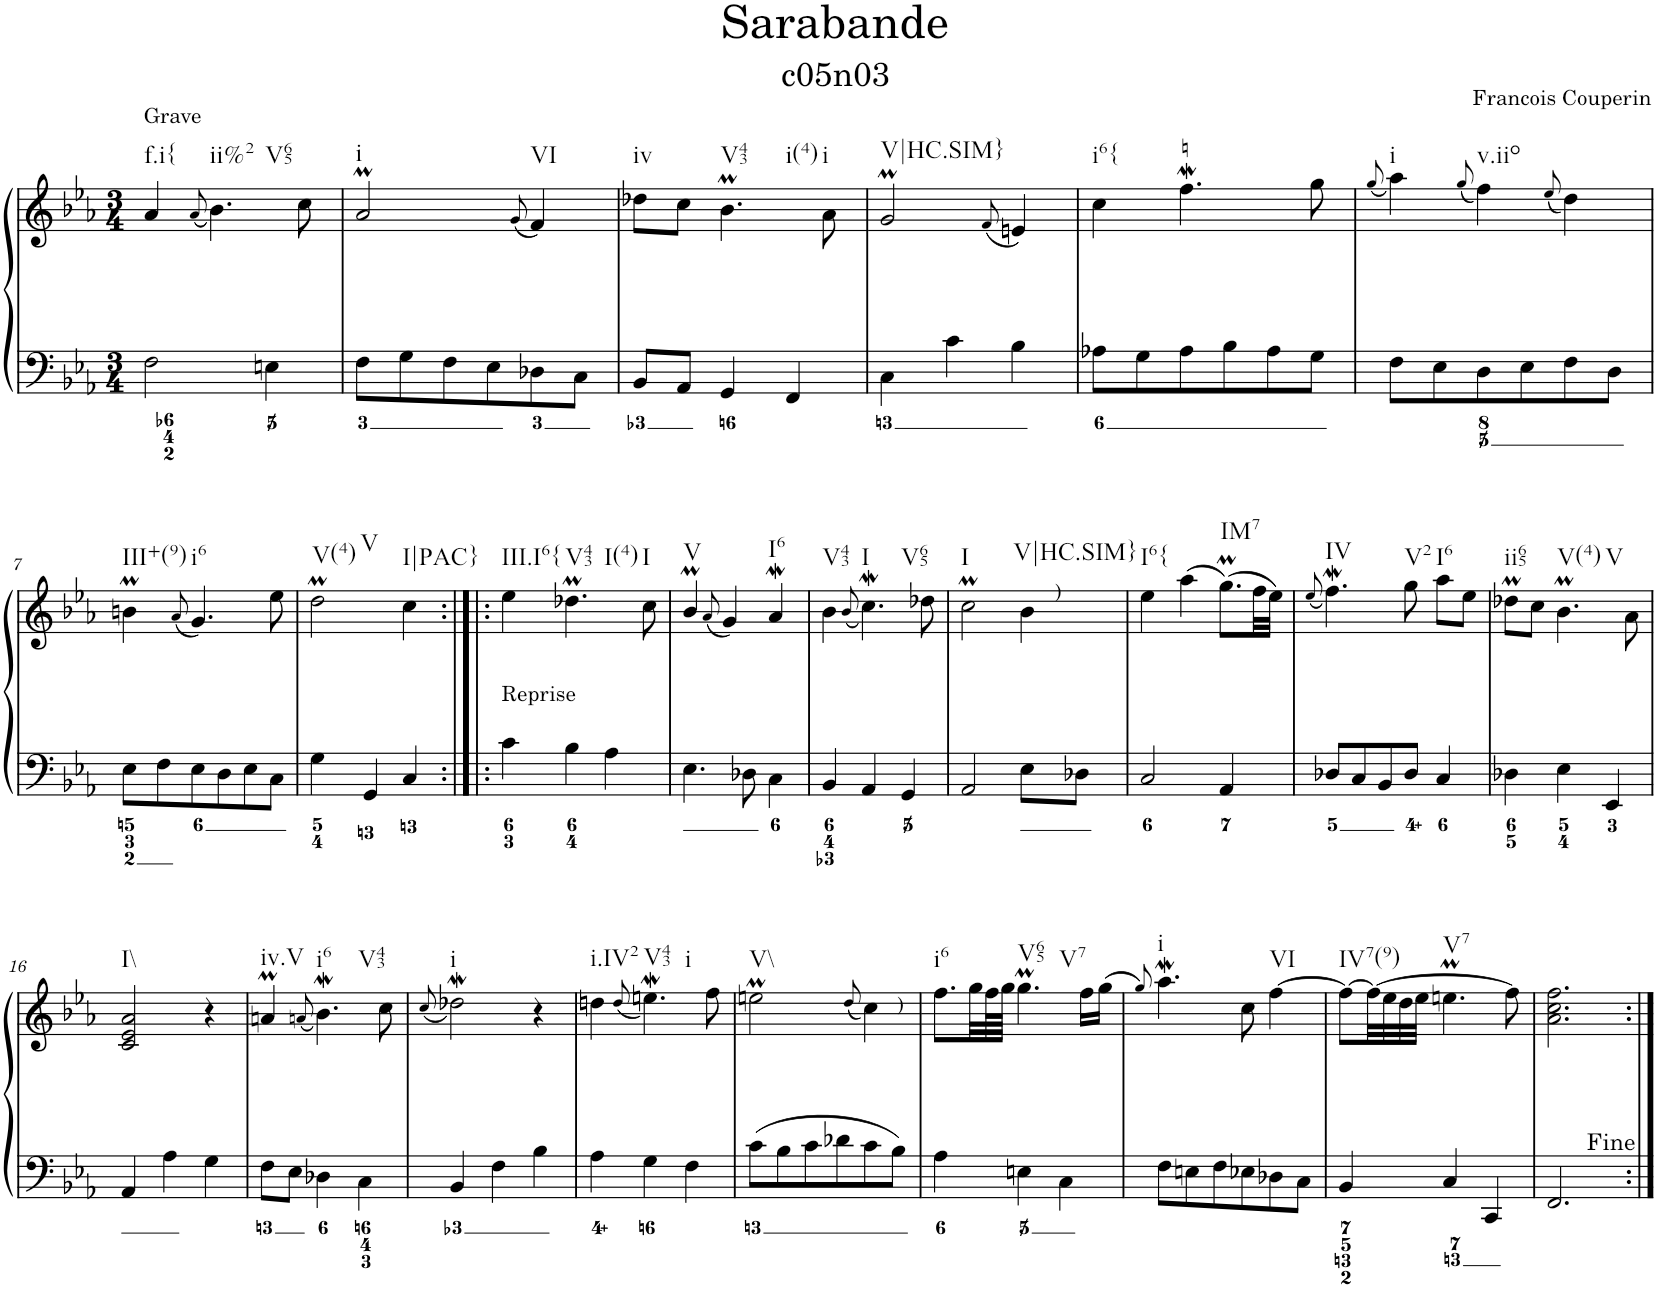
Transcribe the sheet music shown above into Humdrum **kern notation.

**kern	**kern
*part1	*part1
*staff2	*staff1
*I"Piano	*
*I'Pno.	*
*clefF4	*clefG2
*k[b-e-a-]	*k[b-e-a-]
*M3/4	*M3/4
=1	=1
!	!LO:TX:a:t=Grave
!	!LO:TX:b:t=f.i{
2F\	4a-/
.	(8qa-/
!	!LO:TX:b:t=ii%2
!	!LO:TX:b:t=V65
.	4.b-\)
4En\	.
.	8cc\
=2	=2
!	!LO:TX:b:t=i
8F\L	2a-M/
8G\	.
8F\	.
8E-\	.
.	(8qg/
!	!LO:TX:b:t=VI
8D-X\	4f/)
8C\J	.
=3	=3
!	!LO:TX:b:t=iv
8BB-/L	8dd-X\L
8AA-/J	8cc\J
!	!LO:TX:b:t=V43
!	!LO:TX:b:t=i(4)
4GG/	4.b-M\
4FF/	.
!	!LO:TX:b:t=i
.	8a-\
=4	=4
!	!LO:TX:b:t=V|HC.SIM}
4C\	2gm/
4c\	.
.	(8qf/
4B-\	4en/)
=5	=5
!	!LO:TX:b:t=i6{
8A-X\L	4cc\
8G\	.
!	!LO:TX:a:t=♮
8A-\	4.ffW\
8B-\	.
8A-\	.
8G\J	8gg\
=6	=6
.	(8qgg/
!	!LO:TX:b:t=i
8F\L	4aa-\)
8E-\	.
.	(8qgg/
!	!LO:TX:b:t=v.iio
8D\	4ff\)
8E-\	.
.	(8qee-/
8F\	4dd\)
8D\J	.
!!LO:LB:g=z
=7	=7
!	!LO:TX:b:t=III+(9)
8E-\L	4bnm\
8F\	.
.	(8qa-/
!	!LO:TX:b:t=i6
8E-\	4.g/)
8D\	.
8E-\	.
8C\J	8ee-\
=8	=8
!	!LO:TX:b:t=V(4)
!	!LO:TX:b:t=V
4G\	2ddm\
4GG/	.
!	!LO:TX:b:t=I|PAC}
4C/	4cc\
=9:|!|:	=9:|!|:
!	!LO:TX:b:t=Reprise
!	!LO:TX:b:t=III.I6{
4c\	4ee-\
!	!LO:TX:b:t=V43
!	!LO:TX:b:t=I(4)
4B-\	4.dd-XM\
4A-\	.
!	!LO:TX:b:t=I
.	8cc\
=10	=10
!	!LO:TX:b:t=V
4.E-\	4b-M/
.	(8qa-/
.	4g/)
8D-X\	.
!	!LO:TX:b:t=I6
4C\	4a-w/
=11	=11
!	!LO:TX:b:t=V43
4BB-/	4b-\
.	(8qb-/
!	!LO:TX:b:t=I
!	!LO:TX:b:t=V65
4AA-/	4.ccW\)
4GG/	.
.	8dd-X\
=12	=12
!	!LO:TX:b:t=I
2AA-/	2ccM\
!	!LO:TX:a:t=)
!	!LO:TX:b:t=V|HC.SIM}
8E-\L	4b-\
8D-X\J	.
=13	=13
!	!LO:TX:b:t=I6{
2C/	4ee-\
.	(4aa-\
!	!LO:TX:b:t=IM7
4AA-/	(8.ggm\L)
.	32ff\LL
.	32ee-\JJJ)
=14	=14
.	(8qee-/
!	!LO:TX:b:t=IV
8D-X/L	4.ffW\)
8C/	.
8BB-/	.
!	!LO:TX:b:t=V2
8D-/J	8gg\
!	!LO:TX:b:t=I6
4C/	8aa-\L
.	8ee-\J
=15	=15
!	!LO:TX:b:t=ii65
4D-X\	8dd-XM\L
.	8cc\J
!	!LO:TX:b:t=V(4)
!	!LO:TX:b:t=V
4E-\	4.b-M\
4EE-/	.
.	8a-\
!!LO:LB:g=z
=16	=16
!	!LO:TX:b:t=I\\
4AA-/	2c/ 2e-/ 2a-/
4A-\	.
4G\	4r
=17	=17
!	!LO:TX:b:t=iv.V
8F\L	4anm/
8E-\J	.
.	(8qan/
!	!LO:TX:b:t=i6
!	!LO:TX:b:t=V43
4D-X\	4.b-W\)
4C\	.
.	8cc\
=18	=18
.	(8qcc/
!	!LO:TX:b:t=i
4BB-/	2dd-Xw\)
4F\	.
4B-\	4r
=19	=19
!	!LO:TX:b:t=i.IV2
4A-\	4ddn\
.	(8qdd/
!	!LO:TX:b:t=V43
!	!LO:TX:b:t=i
4G\	4.eenW\)
4F\	.
.	8ff\
=20	=20
!	!LO:TX:b:t=V\\
8c\L	2eenm\
8B-\	.
8c\	.
8d-X\	.
.	(8qdd/
!	!LO:TX:a:t=)
8c\	4cc\)
8B-\J	.
=21	=21
!	!LO:TX:b:t=i6
4A-\	8.ff\L
.	32gg\LL
.	64ff\L
.	64gg\JJJJ
!	!LO:TX:b:t=V65
!	!LO:TX:b:t=V7
4En\	4.ggm\
4C\	.
.	16ff\LL
.	(16gg\JJ
=22	=22
.	8qgg/)
!	!LO:TX:b:t=i
8F\L	4.aa-w\
8En\	.
8F\	.
8E-X\	8cc\
!	!LO:TX:b:t=VI
8D-X\	[4ff\
8C\J	.
=23	=23
!	!LO:TX:b:t=IV7(9)
4BB-/	8ff\L_
.	32ff\LL_
.	32ee-\
.	32dd\
.	32ee-\JJJ
!	!LO:TX:b:t=V7
4C/	4.eenm\
4CC/	.
.	8ff\]
=24	=24
2.FF/	2.a-\ 2.cc\ 2.ff\
=:|!	=:|!
*-	*-
